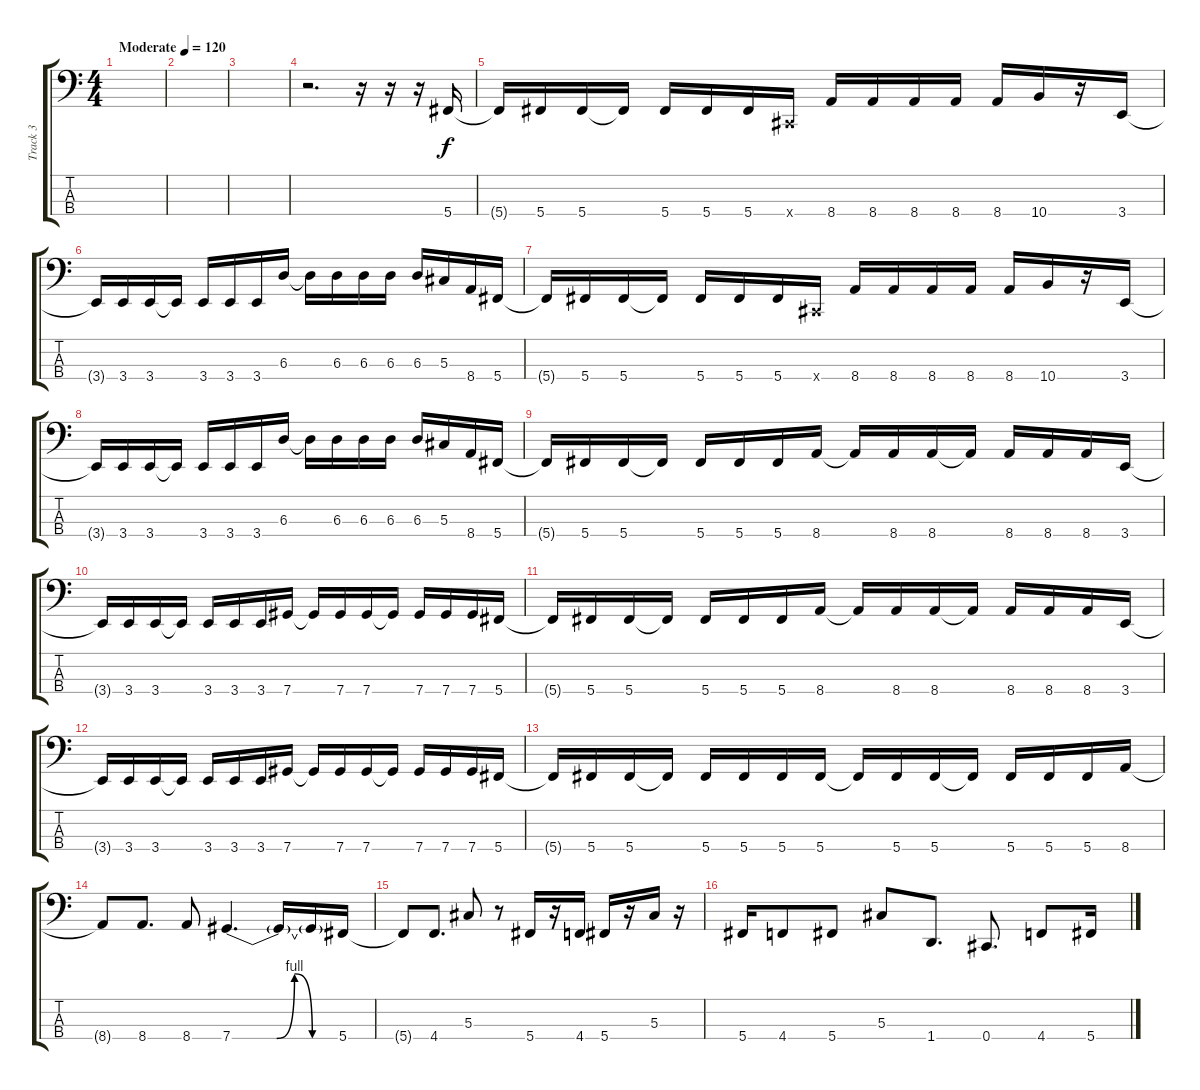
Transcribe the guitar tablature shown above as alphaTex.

\track ("Track 3" "Track 3") {instrument electricbasspick}
\staff {score tabs}
\tuning (Gb2 Db2 Ab1 Db1) {hide}
\ts (4 4)
\tempo (120 "Moderate")
\clef f4
\ks c
|
|
|
r.2{d} r.16 r.16 r.16 5.4.16 |
5.4{t}.16 5.4.16 5.4.16 5.4{t}.16 5.4.16 5.4.16 5.4.16 0.4{x}.16 8.4.16 8.4.16 8.4.16 8.4.16 8.4.16 10.4.16 r.16 3.4.16 |
3.4{t}.16 3.4.16 3.4.16 3.4{t}.16 3.4.16 3.4.16 3.4.16 6.3.16 6.3{t}.16 6.3.16 6.3.16 6.3.16 6.3.16 5.3.16 8.4.16 5.4.16 |
5.4{t}.16 5.4.16 5.4.16 5.4{t}.16 5.4.16 5.4.16 5.4.16 0.4{x}.16 8.4.16 8.4.16 8.4.16 8.4.16 8.4.16 10.4.16 r.16 3.4.16 |
3.4{t}.16 3.4.16 3.4.16 3.4{t}.16 3.4.16 3.4.16 3.4.16 6.3.16 6.3{t}.16 6.3.16 6.3.16 6.3.16 6.3.16 5.3.16 8.4.16 5.4.16 |
5.4{t}.16 5.4.16 5.4.16 5.4{t}.16 5.4.16 5.4.16 5.4.16 8.4.16 8.4{t}.16 8.4.16 8.4.16 8.4{t}.16 8.4.16 8.4.16 8.4.16 3.4.16 |
3.4{t}.16 3.4.16 3.4.16 3.4{t}.16 3.4.16 3.4.16 3.4.16 7.4.16 7.4{t}.16 7.4.16 7.4.16 7.4{t}.16 7.4.16 7.4.16 7.4.16 5.4.16 |
5.4{t}.16 5.4.16 5.4.16 5.4{t}.16 5.4.16 5.4.16 5.4.16 8.4.16 8.4{t}.16 8.4.16 8.4.16 8.4{t}.16 8.4.16 8.4.16 8.4.16 3.4.16 |
3.4{t}.16 3.4.16 3.4.16 3.4{t}.16 3.4.16 3.4.16 3.4.16 7.4.16 7.4{t}.16 7.4.16 7.4.16 7.4{t}.16 7.4.16 7.4.16 7.4.16 5.4.16 |
5.4{t}.16 5.4.16 5.4.16 5.4{t}.16 5.4.16 5.4.16 5.4.16 5.4.16 5.4{t}.16 5.4.16 5.4.16 5.4{t}.16 5.4.16 5.4.16 5.4.16 8.4.16 |
8.4{t}.8 8.4.8{d} 8.4.8 7.4{be (custom 0 0 25 0 35 4 45 0 60 0)}.4{d} 7.4{t}.16 7.4{t}.16 5.4.16 |
5.4{t}.8 4.4.8{d} 5.3.8 r.8 5.4.16 r.16 4.4.16 5.4.16 r.16 5.3.16 r.16 |
5.4.16 4.4.8 5.4.8 5.3.8 1.4.8{d} 0.4.8{d} 4.4.8 5.4.16
